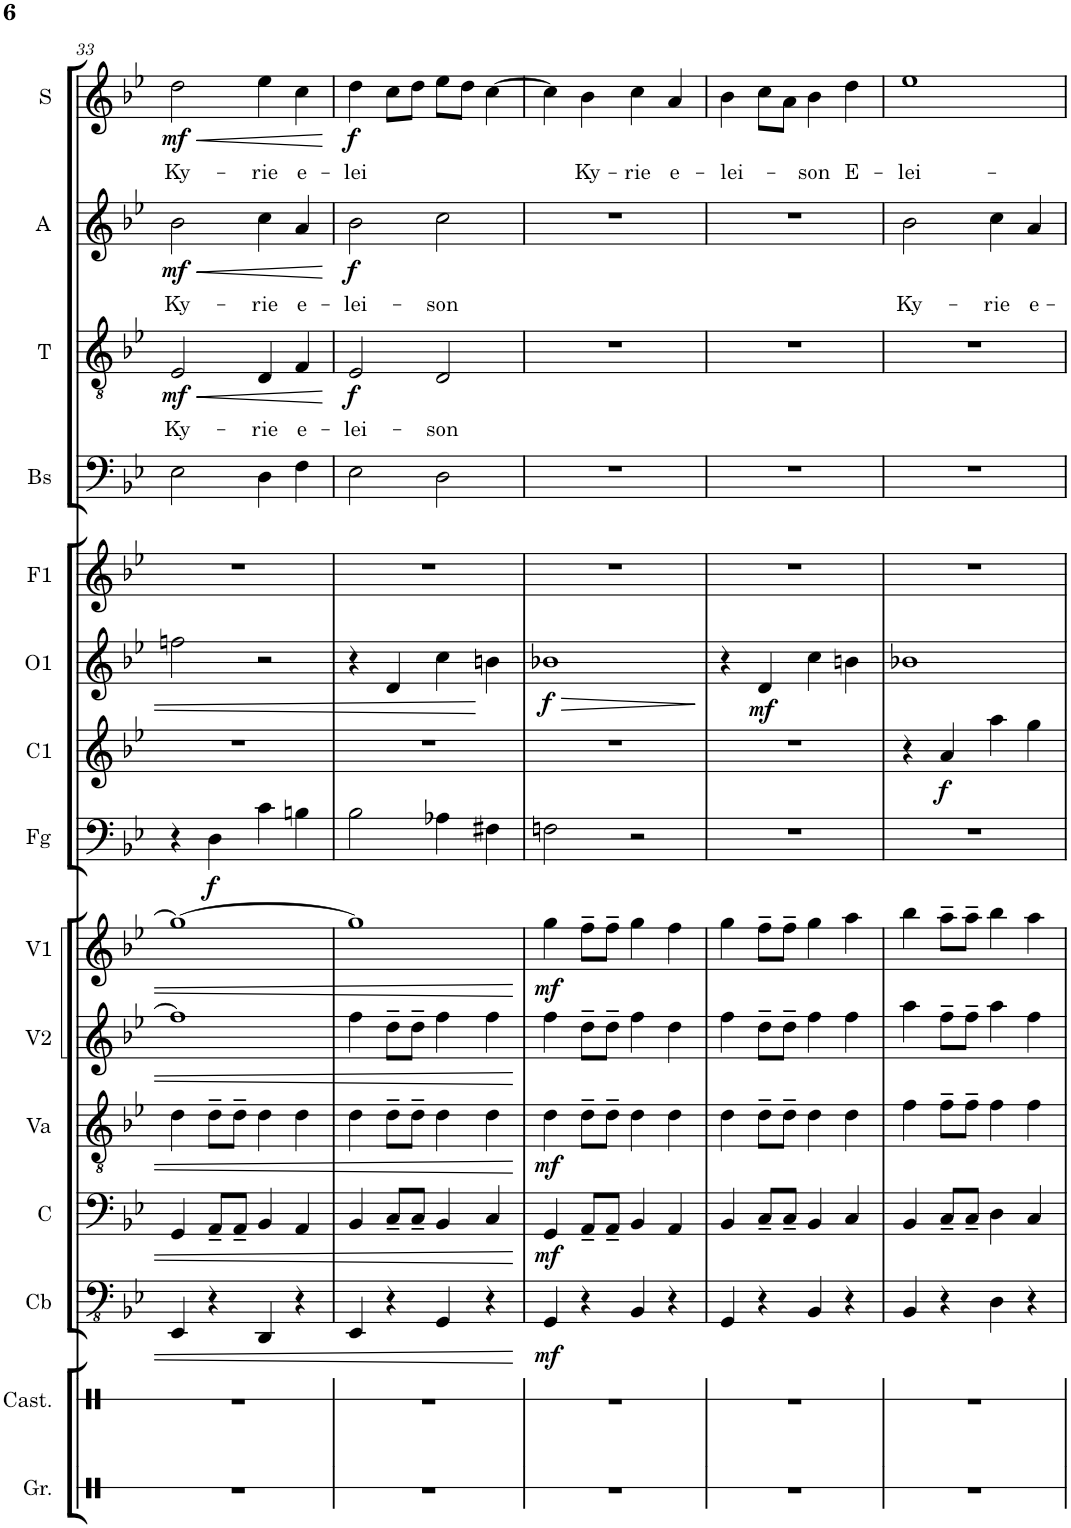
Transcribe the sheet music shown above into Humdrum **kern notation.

**kern	**kern	**kern	**dynam	**kern	**dynam	**kern	**dynam	**kern	**kern	**dynam	**kern	**dynam	**kern	**dynam	**kern	**dynam	**kern	**kern	**kern	**text	**dynam	**kern	**text	**dynam	**kern	**text	**dynam
*part15	*part14	*part13	*part13	*part12	*part12	*part11	*part11	*part10	*part9	*part9	*part8	*part8	*part7	*part7	*part6	*part6	*part5	*part4	*part3	*part3	*part3	*part2	*part2	*part2	*part1	*part1	*part1
*staff15	*staff14	*staff13	*staff13	*staff12	*staff12	*staff11	*staff11	*staff10	*staff9	*staff9	*staff8	*staff8	*staff7	*staff7	*staff6	*staff6	*staff5	*staff4	*staff3	*staff3	*staff3	*staff2	*staff2	*staff2	*staff1	*staff1	*staff1
*I"Grancassa	*I"Castagnette	*I"Cb	*	*I"C	*	*I"Va	*	*I"V2	*I"V1	*	*I"Fg	*	*I"C1	*	*I"O1	*	*I"F1	*I"Bs	*I"T	*	*	*I"A	*	*	*I"S	*	*
*I'Gr.	*I'Cast.	*I'Cb	*	*I'C	*	*I'Va	*	*I'V2	*I'V1	*	*I'Fg	*	*I'C1	*	*I'O1	*	*I'F1	*I'Bs	*I'T	*	*	*I'A	*	*	*I'S	*	*
!!LO:PB:g=z
*clefX	*clefX	*clefFv4	*	*clefF4	*	*clefGv2	*	*clefG2	*clefG2	*	*clefF4	*	*clefG2	*	*clefG2	*	*clefG2	*clefF4	*clefGv2	*	*	*clefG2	*	*	*clefG2	*	*
*	*	*	*	*	*	*	*	*	*	*	*	*	*Trd1c2	*	*	*	*	*	*	*	*	*	*	*	*	*	*
*k[]	*k[]	*k[b-e-]	*	*k[b-e-]	*	*k[b-e-]	*	*k[b-e-]	*k[b-e-]	*	*k[b-e-]	*	*k[b-e-]	*	*k[b-e-]	*	*k[b-e-]	*k[b-e-]	*k[b-e-]	*	*	*k[b-e-]	*	*	*k[b-e-]	*	*
*M4/4	*M4/4	*M4/4	*	*M4/4	*	*M4/4	*	*M4/4	*M4/4	*	*M4/4	*	*M4/4	*	*M4/4	*	*M4/4	*M4/4	*M4/4	*	*	*M4/4	*	*	*M4/4	*	*
=33	=33	=33	=33	=33	=33	=33	=33	=33	=33	=33	=33	=33	=33	=33	=33	=33	=33	=33	=33	=33	=33	=33	=33	=33	=33	=33	=33
!	!	!	!	!	!	!	!	!	!	!	!	!	!	!	!	!	!	!	!	!LO:LY:b	!LO:HP:b	!	!LO:LY:b	!LO:HP:b	!	!LO:LY:b	!LO:HP:b
!	!	!	!	!	!	!	!	!	!	!	!	!	!	!	!	!	!	!	!	!	!LO:DY:n=1:b	!	!	!LO:DY:n=1:b	!	!	!LO:DY:n=1:b
1r	1r	4EEE-/	.	4GG/	.	4d\	.	1ff]	1gg_	.	4r	.	1r	.	2ffn\	.	1r	2E-\	2E-/	Ky-	< mf	2b-\	Ky-	< mf	2dd\	Ky-	< mf
!	!	!	!	!	!	!	!	!	!	!	!	!LO:DY:b	!	!	!	!	!	!	!	!	!	!	!	!	!	!	!
.	.	4r	.	8AA~/L	.	8d~\L	.	.	.	.	4D\	f	.	.	.	.	.	.	.	.	.	.	.	.	.	.	.
.	.	.	.	8AA~/J	.	8d~\J	.	.	.	.	.	.	.	.	.	.	.	.	.	.	.	.	.	.	.	.	.
!	!	!	!	!	!	!	!	!	!	!	!	!	!	!	!	!	!	!	!	!LO:LY:b	!	!	!LO:LY:b	!	!	!LO:LY:b	!
.	.	4DDD/	.	4BB-/	.	4d\	.	.	.	.	4c\	.	.	.	2r	.	.	4D\	4D/	-rie	.	4cc\	-rie	.	4ee-\	-rie	.
!	!	!	!	!	!	!	!	!	!	!	!	!	!	!	!	!	!	!	!	!LO:LY:b	!	!	!LO:LY:b	!	!	!LO:LY:b	!
.	.	4r	.	4AA/	.	4d\	.	.	.	.	4Bn\	.	.	.	.	.	.	4F\	4F/	e-	.	4a/	e-	.	4cc\	e-	.
.	.	.	.	.	.	.	.	.	.	.	.	.	.	.	.	.	.	.	.	.	[	.	.	[	.	.	[
=34	=34	=34	=34	=34	=34	=34	=34	=34	=34	=34	=34	=34	=34	=34	=34	=34	=34	=34	=34	=34	=34	=34	=34	=34	=34	=34	=34
!	!	!	!	!	!	!	!	!	!	!	!	!	!	!	!	!	!	!	!	!LO:LY:b	!LO:DY:b	!	!LO:LY:b	!LO:DY:b	!	!LO:LY:b	!LO:DY:b
1r	1r	4EEE-/	.	4BB-/	.	4d\	.	4ff\	1gg]	.	2B-\	.	1r	.	4r	.	1r	2E-\	2E-/	-lei-	f	2b-\	-lei-	f	4dd\	-lei	f
.	.	4r	.	8C~/L	.	8d~\L	.	8dd~\L	.	.	.	.	.	.	4d/	.	.	.	.	.	.	.	.	.	8cc\L	.	.
.	.	.	.	8C~/J	.	8d~\J	.	8dd~\J	.	.	.	.	.	.	.	.	.	.	.	.	.	.	.	.	8dd\J	.	.
!	!	!	!	!	!	!	!	!	!	!	!	!	!	!	!	!	!	!	!	!LO:LY:b	!	!	!LO:LY:b	!	!	!	!
.	.	4GGG/	.	4BB-/	.	4d\	.	4ff\	.	.	4A-X\	.	.	.	4cc\	.	.	2D\	2D/	-son	.	2cc\	-son	.	8ee-\L	.	.
.	.	.	.	.	.	.	.	.	.	.	.	.	.	.	.	.	.	.	.	.	.	.	.	.	8dd\J	.	.
.	.	4r	.	4C/	.	4d\	.	4ff\	.	.	4F#X\	.	.	.	4bn\	.	.	.	.	.	.	.	.	.	[4cc\	.	.
=35	=35	=35	=35	=35	=35	=35	=35	=35	=35	=35	=35	=35	=35	=35	=35	=35	=35	=35	=35	=35	=35	=35	=35	=35	=35	=35	=35
!	!	!	!LO:DY:b	!	!LO:DY:b	!	!LO:DY:b	!	!	!LO:DY:b	!	!	!	!	!	!LO:HP:b	!	!	!	!	!	!	!	!	!	!	!
!	!	!	!	!	!	!	!	!	!	!	!	!	!	!	!	!LO:DY:n=1:b	!	!	!	!	!	!	!	!	!	!	!
1r	1r	4GGG/	mf	4GG/	mf	4d\	mf	4ff\	4gg\	mf	2Fn\	.	1r	.	1b-X	> f	1r	1r	1r	.	.	1r	.	.	4cc\]	.	.
!	!	!	!	!	!	!	!	!	!	!	!	!	!	!	!	!	!	!	!	!	!	!	!	!	!	!LO:LY:b	!
.	.	4r	.	8AA~/L	.	8d~\L	.	8dd~\L	8ff~\L	.	.	.	.	.	.	.	.	.	.	.	.	.	.	.	4b-\	Ky-	.
.	.	.	.	8AA~/J	.	8d~\J	.	8dd~\J	8ff~\J	.	.	.	.	.	.	.	.	.	.	.	.	.	.	.	.	.	.
!	!	!	!	!	!	!	!	!	!	!	!	!	!	!	!	!	!	!	!	!	!	!	!	!	!	!LO:LY:b	!
.	.	4BBB-/	.	4BB-/	.	4d\	.	4ff\	4gg\	.	2r	.	.	.	.	.	.	.	.	.	.	.	.	.	4cc\	-rie	.
!	!	!	!	!	!	!	!	!	!	!	!	!	!	!	!	!	!	!	!	!	!	!	!	!	!	!LO:LY:b	!
.	.	4r	.	4AA/	.	4d\	.	4dd\	4ff\	.	.	.	.	.	.	.	.	.	.	.	.	.	.	.	4a/	e-	.
.	.	.	.	.	.	.	.	.	.	.	.	.	.	.	.	]	.	.	.	.	.	.	.	.	.	.	.
=36	=36	=36	=36	=36	=36	=36	=36	=36	=36	=36	=36	=36	=36	=36	=36	=36	=36	=36	=36	=36	=36	=36	=36	=36	=36	=36	=36
!	!	!	!	!	!	!	!	!	!	!	!	!	!	!	!	!	!	!	!	!	!	!	!	!	!	!LO:LY:b	!
1r	1r	4GGG/	.	4BB-/	.	4d\	.	4ff\	4gg\	.	1r	.	1r	.	4r	.	1r	1r	1r	.	.	1r	.	.	4b-\	-lei-	.
!	!	!	!	!	!	!	!	!	!	!	!	!	!	!	!	!LO:DY:b	!	!	!	!	!	!	!	!	!	!	!
.	.	4r	.	8C~/L	.	8d~\L	.	8dd~\L	8ff~\L	.	.	.	.	.	4d/	mf	.	.	.	.	.	.	.	.	8cc\L	.	.
.	.	.	.	8C~/J	.	8d~\J	.	8dd~\J	8ff~\J	.	.	.	.	.	.	.	.	.	.	.	.	.	.	.	8a\J	.	.
!	!	!	!	!	!	!	!	!	!	!	!	!	!	!	!	!	!	!	!	!	!	!	!	!	!	!LO:LY:b	!
.	.	4BBB-/	.	4BB-/	.	4d\	.	4ff\	4gg\	.	.	.	.	.	4cc\	.	.	.	.	.	.	.	.	.	4b-\	son	.
!	!	!	!	!	!	!	!	!	!	!	!	!	!	!	!	!	!	!	!	!	!	!	!	!	!	!LO:LY:b	!
.	.	4r	.	4C/	.	4d\	.	4ff\	4aa\	.	.	.	.	.	4bn\	.	.	.	.	.	.	.	.	.	4dd\	-E-	.
=37	=37	=37	=37	=37	=37	=37	=37	=37	=37	=37	=37	=37	=37	=37	=37	=37	=37	=37	=37	=37	=37	=37	=37	=37	=37	=37	=37
!	!	!	!	!	!	!	!	!	!	!	!	!	!	!	!	!	!	!	!	!	!	!	!LO:LY:b	!	!	!LO:LY:b	!
1r	1r	4BBB-/	.	4BB-/	.	4f\	.	4aa\	4bb-\	.	1r	.	4r	.	1b-X	.	1r	1r	1r	.	.	2b-\	Ky-	.	1ee-	-lei-	.
!	!	!	!	!	!	!	!	!	!	!	!	!	!	!LO:DY:b	!	!	!	!	!	!	!	!	!	!	!	!	!
.	.	4r	.	8C~/L	.	8f~\L	.	8ff~\L	8aa~\L	.	.	.	4a/	f	.	.	.	.	.	.	.	.	.	.	.	.	.
.	.	.	.	8C~/J	.	8f~\J	.	8ff~\J	8aa~\J	.	.	.	.	.	.	.	.	.	.	.	.	.	.	.	.	.	.
!	!	!	!	!	!	!	!	!	!	!	!	!	!	!	!	!	!	!	!	!	!	!	!LO:LY:b	!	!	!	!
.	.	4DD\	.	4D\	.	4f\	.	4aa\	4bb-\	.	.	.	4aa\	.	.	.	.	.	.	.	.	4cc\	-rie	.	.	.	.
!	!	!	!	!	!	!	!	!	!	!	!	!	!	!	!	!	!	!	!	!	!	!	!LO:LY:b	!	!	!	!
.	.	4r	.	4C/	.	4f\	.	4ff\	4aa\	.	.	.	4gg\	.	.	.	.	.	.	.	.	4a/	e-	.	.	.	.
=	=	=	=	=	=	=	=	=	=	=	=	=	=	=	=	=	=	=	=	=	=	=	=	=	=	=	=
*-	*-	*-	*-	*-	*-	*-	*-	*-	*-	*-	*-	*-	*-	*-	*-	*-	*-	*-	*-	*-	*-	*-	*-	*-	*-	*-	*-
